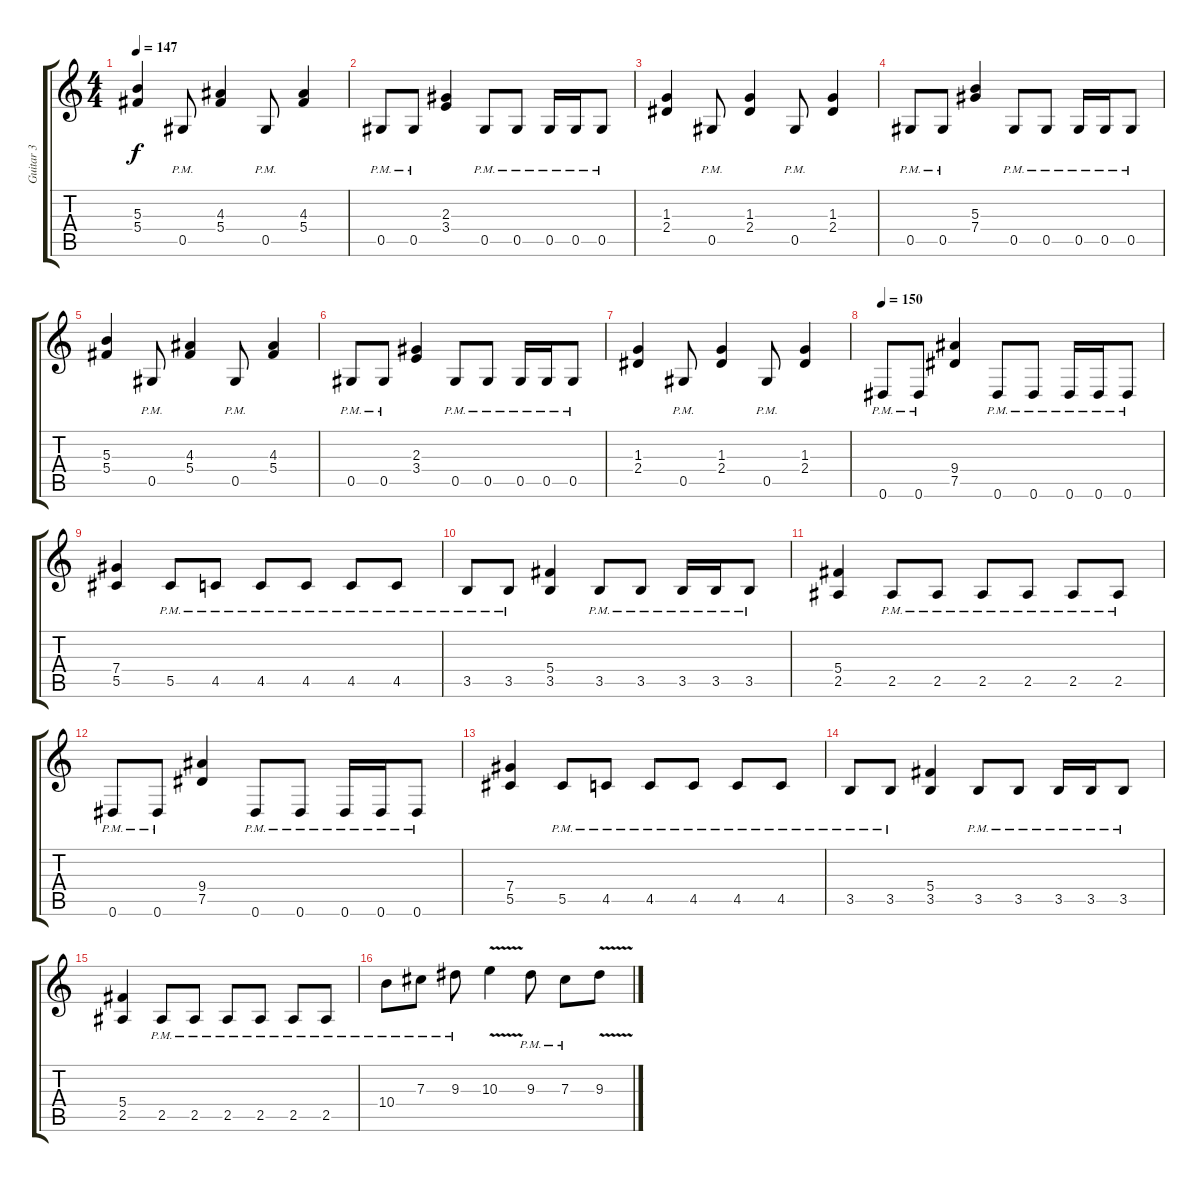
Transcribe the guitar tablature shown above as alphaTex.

\track ("Guitar 3" "Guitar 3") {instrument overdrivenguitar}
\staff {score tabs}
\tuning (Eb4 Bb3 Gb3 Db3 Ab2 Eb2) {hide}
\ts (4 4)
\tempo 147
\clef g2
\ks c
(5.3 5.4).4{dy f} 0.5{pm}.8 (4.3 5.4).4 0.5{pm}.8 (4.3 5.4).4 |
0.5{pm}.8 0.5{pm}.8 (2.3 3.4).4 0.5{pm}.8 0.5{pm}.8 0.5{pm}.16 0.5{pm}.16 0.5{pm}.8 |
(1.3 2.4).4 0.5{pm}.8 (1.3 2.4).4 0.5{pm}.8 (1.3 2.4).4 |
0.5{pm}.8 0.5{pm}.8 (5.3 7.4).4 0.5{pm}.8 0.5{pm}.8 0.5{pm}.16 0.5{pm}.16 0.5{pm}.8 |
(5.3 5.4).4 0.5{pm}.8 (4.3 5.4).4 0.5{pm}.8 (4.3 5.4).4 |
0.5{pm}.8 0.5{pm}.8 (2.3 3.4).4 0.5{pm}.8 0.5{pm}.8 0.5{pm}.16 0.5{pm}.16 0.5{pm}.8 |
(1.3 2.4).4 0.5{pm}.8 (1.3 2.4).4 0.5{pm}.8 (1.3 2.4).4 |
\tempo 150
0.6{pm}.8 0.6{pm}.8 (9.4 7.5).4 0.6{pm}.8 0.6{pm}.8 0.6{pm}.16 0.6{pm}.16 0.6{pm}.8 |
(7.4 5.5).4 5.5{pm}.8 4.5{pm}.8 4.5{pm}.8 4.5{pm}.8 4.5{pm}.8 4.5{pm}.8 |
3.5{pm}.8 3.5{pm}.8 (5.4 3.5).4 3.5{pm}.8 3.5{pm}.8 3.5{pm}.16 3.5{pm}.16 3.5{pm}.8 |
(5.4 2.5).4 2.5{pm}.8 2.5{pm}.8 2.5{pm}.8 2.5{pm}.8 2.5{pm}.8 2.5{pm}.8 |
0.6{pm}.8 0.6{pm}.8 (9.4 7.5).4 0.6{pm}.8 0.6{pm}.8 0.6{pm}.16 0.6{pm}.16 0.6{pm}.8 |
(7.4 5.5).4 5.5{pm}.8 4.5{pm}.8 4.5{pm}.8 4.5{pm}.8 4.5{pm}.8 4.5{pm}.8 |
3.5{pm}.8 3.5{pm}.8 (5.4 3.5).4 3.5{pm}.8 3.5{pm}.8 3.5{pm}.16 3.5{pm}.16 3.5{pm}.8 |
(5.4 2.5).4 2.5{pm}.8 2.5{pm}.8 2.5{pm}.8 2.5{pm}.8 2.5{pm}.8 2.5{pm}.8 |
10.4{pm}.8{volume 16 balance 14 instrument overdrivenguitar} 7.3{pm}.8 9.3{pm}.8 10.3{v}.4 9.3{pm}.8 7.3{pm}.8 9.3{v}.8
